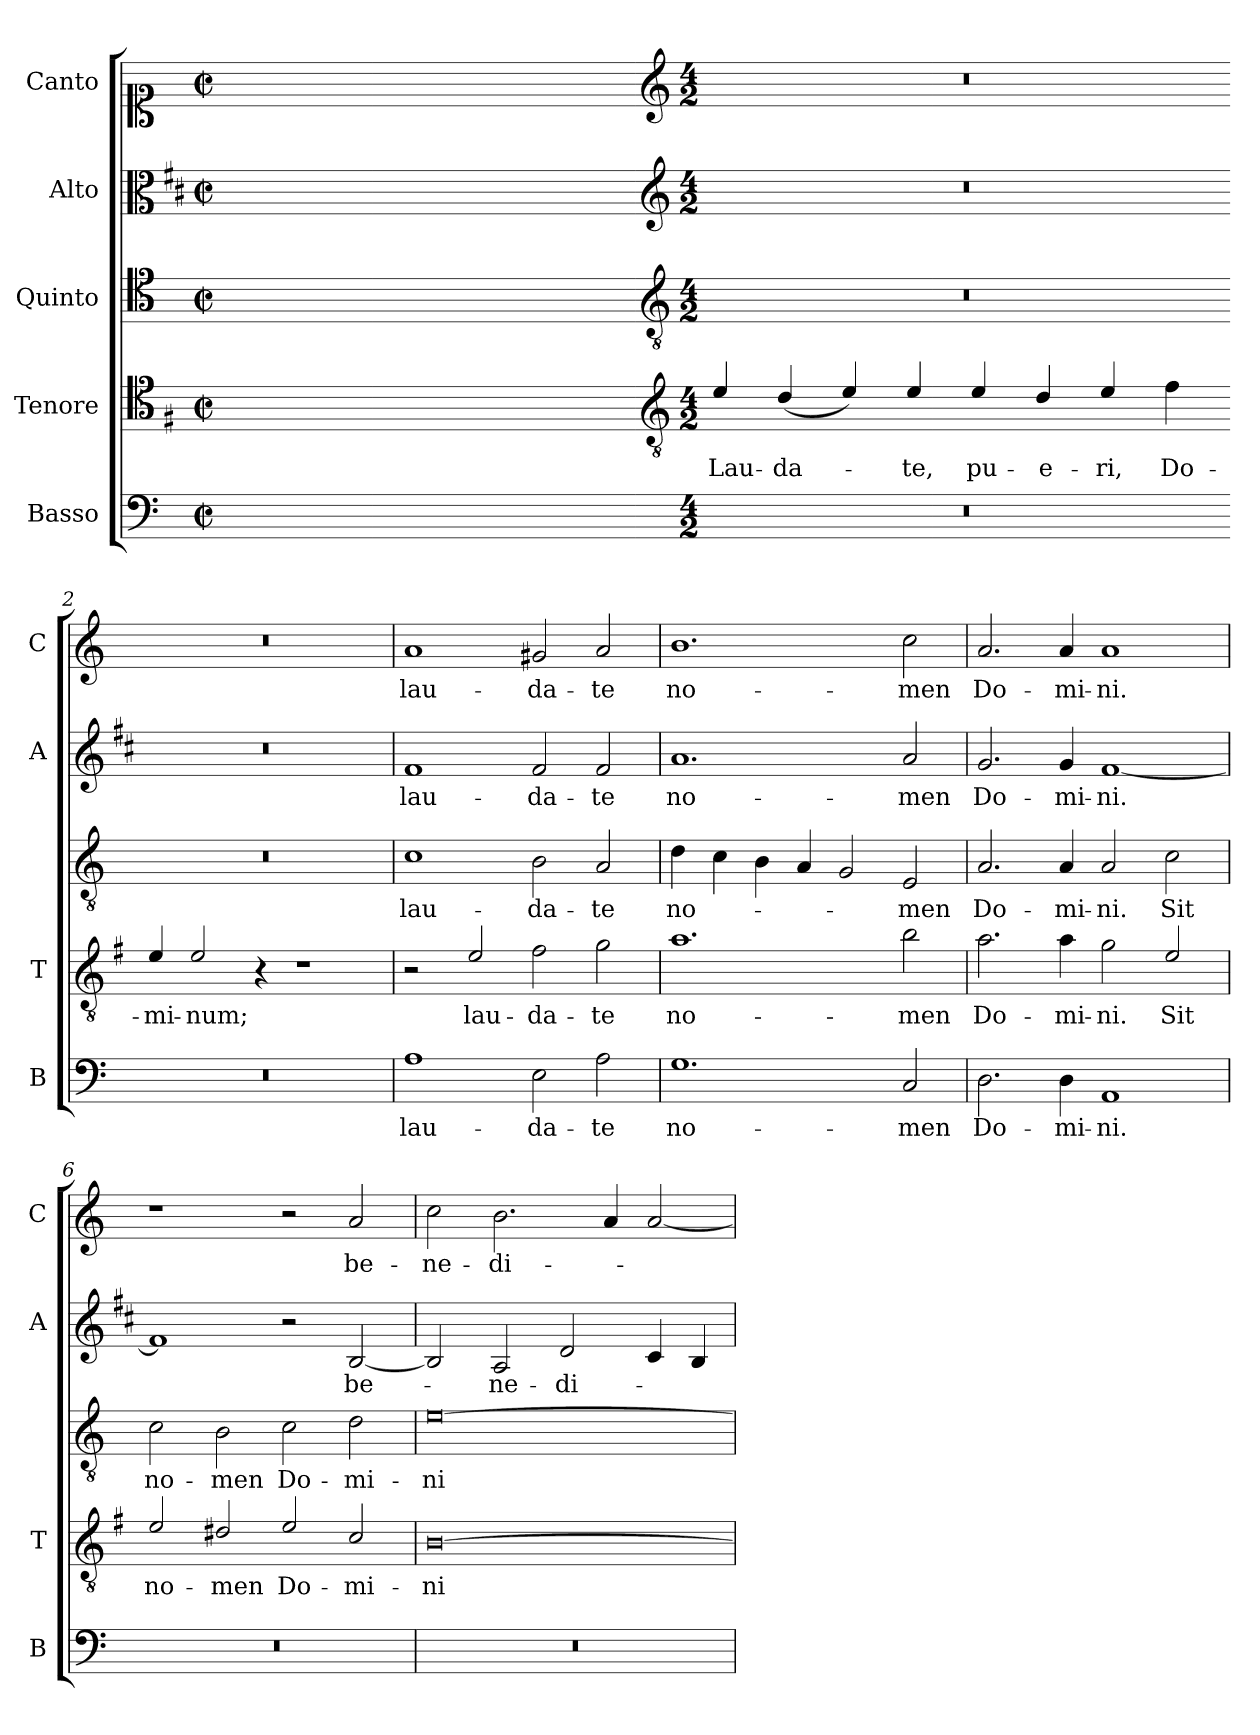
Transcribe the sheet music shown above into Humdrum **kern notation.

**kern	**text	**kern	**text	**kern	**text	**kern	**text	**kern	**text
*part5	*part5	*part4	*part4	*part3	*part3	*part2	*part2	*part1	*part1
*staff5	*staff5	*staff4	*staff4	*staff3	*staff3	*staff2	*staff2	*staff1	*staff1
*I"Basso	*	*I"Tenore	*	*I"Quinto	*	*I"Alto	*	*I"Canto	*
*I'B	*	*I'T	*	*	*	*I'A	*	*I'C	*
*clefF4	*	*clefC4	*	*clefC4	*	*clefC3	*	*clefC1	*
*	*	*ITrd4c7	*	*	*	*ITrd1c2	*	*	*
*k[]	*	*k[]	*	*k[]	*	*k[]	*	*k[]	*
*C:	*	*C:	*	*C:	*	*C:	*	*C:	*
*M2/2	*	*M2/2	*	*M2/2	*	*M2/2	*	*M2/2	*
*met(c|)	*	*met(c|)	*	*met(c|)	*	*met(c|)	*	*met(c|)	*
=	=	=	=	=	=	=	=	=	=
1ryy	.	1ryy	.	1ryy	.	1ryy	.	1ryy	.
=1X-	=1X-	=1X-	=1X-	=1X-	=1X-	=1X-	=1X-	=1X-	=1X-
4ryy	.	4ryy	.	4ryy	.	4ryy	.	4ryy	.
4ryy	.	4ryy	.	4ryy	.	4ryy	.	4ryy	.
4ryy	.	4ryy	.	4ryy	.	4ryy	.	4ryy	.
4ryy	.	4ryy	.	4ryy	.	4ryy	.	4ryy	.
=1-	=1-	=1-	=1-	=1-	=1-	=1-	=1-	=1-	=1-
*	*	*clefGv2	*	*clefGv2	*	*clefG2	*	*clefG2	*
*M4/2	*	*M4/2	*	*M4/2	*	*M4/2	*	*M4/2	*
!	!	!	!LO:LY:b	!	!	!	!	!	!
0r	.	4A/	Lau-	0r	.	0r	.	0r	.
!	!	!	!LO:LY:b	!	!	!	!	!	!
.	.	(<4G/	-da-	.	.	.	.	.	.
.	.	4A/)	.	.	.	.	.	.	.
!	!	!	!LO:LY:b	!	!	!	!	!	!
.	.	4A/	-te,	.	.	.	.	.	.
!	!	!	!LO:LY:b	!	!	!	!	!	!
.	.	4A/	pu-	.	.	.	.	.	.
!	!	!	!LO:LY:b	!	!	!	!	!	!
.	.	4G/	-e-	.	.	.	.	.	.
!	!	!	!LO:LY:b	!	!	!	!	!	!
.	.	4A/	-ri,	.	.	.	.	.	.
!	!	!	!LO:LY:b	!	!	!	!	!	!
.	.	4B\	Do-	.	.	.	.	.	.
=2-	=2-	=2-	=2-	=2-	=2-	=2-	=2-	=2-	=2-
!	!	!	!LO:LY:b	!	!	!	!	!	!
0r	.	4A/	-mi-	0r	.	0r	.	0r	.
!	!	!	!LO:LY:b	!	!	!	!	!	!
.	.	2A/	-num;	.	.	.	.	.	.
.	.	4r	.	.	.	.	.	.	.
.	.	1r	.	.	.	.	.	.	.
=3	=3	=3	=3	=3	=3	=3	=3	=3	=3
!	!LO:LY:b	!	!	!	!LO:LY:b	!	!LO:LY:b	!	!LO:LY:b
1A	lau-	2r	.	1c	lau-	1e	lau-	1a	lau-
!	!	!	!LO:LY:b	!	!	!	!	!	!
.	.	2A/	lau-	.	.	.	.	.	.
!	!LO:LY:b	!	!LO:LY:b	!	!LO:LY:b	!	!LO:LY:b	!	!LO:LY:b
2E\	-da-	2B\	-da-	2B\	-da-	2e/	-da-	2g#X/	-da-
!	!LO:LY:b	!	!LO:LY:b	!	!LO:LY:b	!	!LO:LY:b	!	!LO:LY:b
2A\	-te	2c\	-te	2A/	-te	2e/	-te	2a/	-te
=4	=4	=4	=4	=4	=4	=4	=4	=4	=4
!	!LO:LY:b	!	!LO:LY:b	!	!LO:LY:b	!	!LO:LY:b	!	!LO:LY:b
1.G	no-	1.d	no-	4d\	no-	1.g	no-	1.b	no-
.	.	.	.	4c\	.	.	.	.	.
.	.	.	.	4B\	.	.	.	.	.
.	.	.	.	4A/	.	.	.	.	.
.	.	.	.	2G/	.	.	.	.	.
!	!LO:LY:b	!	!LO:LY:b	!	!LO:LY:b	!	!LO:LY:b	!	!LO:LY:b
2C/	-men	2e\	-men	2E/	-men	2g/	-men	2cc\	-men
!!LO:LB:g=z
=5	=5	=5	=5	=5	=5	=5	=5	=5	=5
!	!LO:LY:b	!	!LO:LY:b	!	!LO:LY:b	!	!LO:LY:b	!	!LO:LY:b
2.D\	Do-	2.d\	Do-	2.A/	Do-	2.f/	Do-	2.a/	Do-
!	!LO:LY:b	!	!LO:LY:b	!	!LO:LY:b	!	!LO:LY:b	!	!LO:LY:b
4D\	-mi-	4d\	-mi-	4A/	-mi-	4f/	-mi-	4a/	-mi-
!	!LO:LY:b	!	!LO:LY:b	!	!LO:LY:b	!	!LO:LY:b	!	!LO:LY:b
1AA	-ni.	2c\	-ni.	2A/	-ni.	[1e	-ni.	1a	-ni.
!	!	!	!LO:LY:b	!	!LO:LY:b	!	!	!	!
.	.	2A/	Sit	2c\	Sit	.	.	.	.
=6	=6	=6	=6	=6	=6	=6	=6	=6	=6
!	!	!	!LO:LY:b	!	!LO:LY:b	!	!	!	!
0r	.	2A/	no-	2c\	no-	1e]	.	1r	.
!	!	!	!LO:LY:b	!	!LO:LY:b	!	!	!	!
.	.	2G#X/	-men	2B\	-men	.	.	.	.
!	!	!	!LO:LY:b	!	!LO:LY:b	!	!	!	!
.	.	2A/	Do-	2c\	Do-	2r	.	2r	.
!	!	!	!LO:LY:b	!	!LO:LY:b	!	!LO:LY:b	!	!LO:LY:b
.	.	2F/	-mi-	2d\	-mi-	[2A/	be-	2a/	be-
=7	=7	=7	=7	=7	=7	=7	=7	=7	=7
!	!	!	!LO:LY:b	!	!LO:LY:b	!	!	!	!LO:LY:b
0r	.	[0E	-ni	[0e	-ni	2A/]	.	2cc\	-ne-
!	!	!	!	!	!	!	!LO:LY:b	!	!LO:LY:b
.	.	.	.	.	.	2G/	-ne-	2.b\	-di-
!	!	!	!	!	!	!	!LO:LY:b	!	!
.	.	.	.	.	.	2c/	-di-	.	.
.	.	.	.	.	.	.	.	4a/	.
.	.	.	.	.	.	4B/	.	[2a/	.
.	.	.	.	.	.	4A/	.	.	.
=	=	=	=	=	=	=	=	=	=
*-	*-	*-	*-	*-	*-	*-	*-	*-	*-
